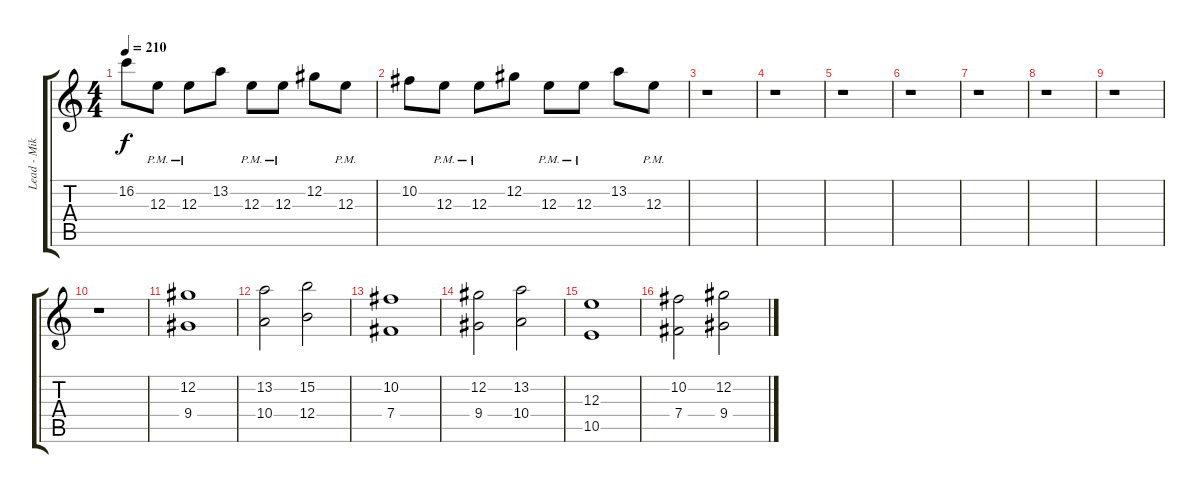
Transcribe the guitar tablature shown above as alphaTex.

\track ("Lead - Mike Martin" "Lead - Mik") {instrument distortionguitar}
\staff {score tabs}
\tuning (Db4 Ab3 E3 B2 Gb2 Db2) {hide}
\ts (4 4)
\tempo 210
\clef g2
\ks c
16.2.8{dy f} 12.3{pm}.8 12.3{pm}.8 13.2.8 12.3{pm}.8 12.3{pm}.8 12.2.8 12.3{pm}.8 |
10.2.8 12.3{pm}.8 12.3{pm}.8 12.2.8 12.3{pm}.8 12.3{pm}.8 13.2.8 12.3{pm}.8 |
r.1 |
r.1 |
r.1 |
r.1 |
r.1 |
r.1 |
r.1 |
r.1 |
(12.2 9.4).1 |
(13.2 10.4).2 (15.2 12.4).2 |
(10.2 7.4).1 |
(12.2 9.4).2 (13.2 10.4).2 |
(12.3 10.5).1 |
(10.2 7.4).2 (12.2 9.4).2
